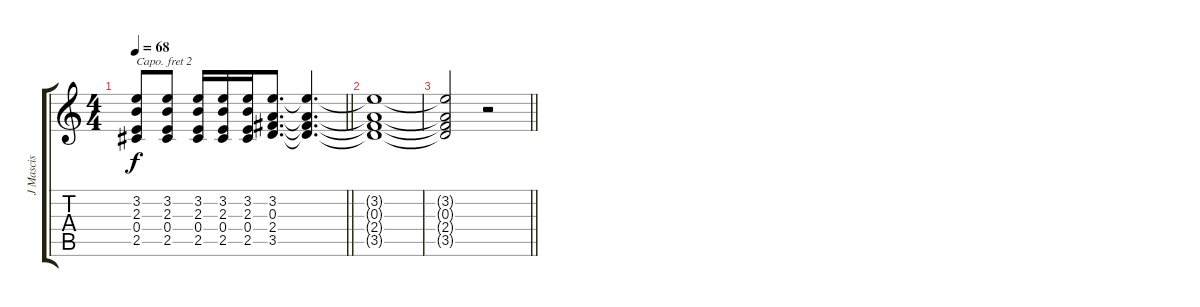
\track ("J Mascis" "J Mascis") {instrument overdrivenguitar}
\staff {score tabs}
\capo 2
\tuning (E4 B3 G3 D3 A2 E2) {hide}
\ts (4 4)
\tempo 68
\clef g2
\barLineRight lightlight
\ks c
(3.2 2.3 0.4 2.5).8{dy f} (3.2 2.3 0.4 2.5).8 (3.2 2.3 0.4 2.5).16 (3.2 2.3 0.4 2.5).16 (3.2 2.3 0.4 2.5).16 (3.2 0.3 2.4 3.5).8{d} (3.2{t} 0.3{t} 2.4{t} 3.5{t}).4{d} |
(3.2{t} 0.3{t} 2.4{t} 3.5{t}).1 |
\barLineRight lightlight
(3.2{t} 0.3{t} 2.4{t} 3.5{t}).2 r.2
